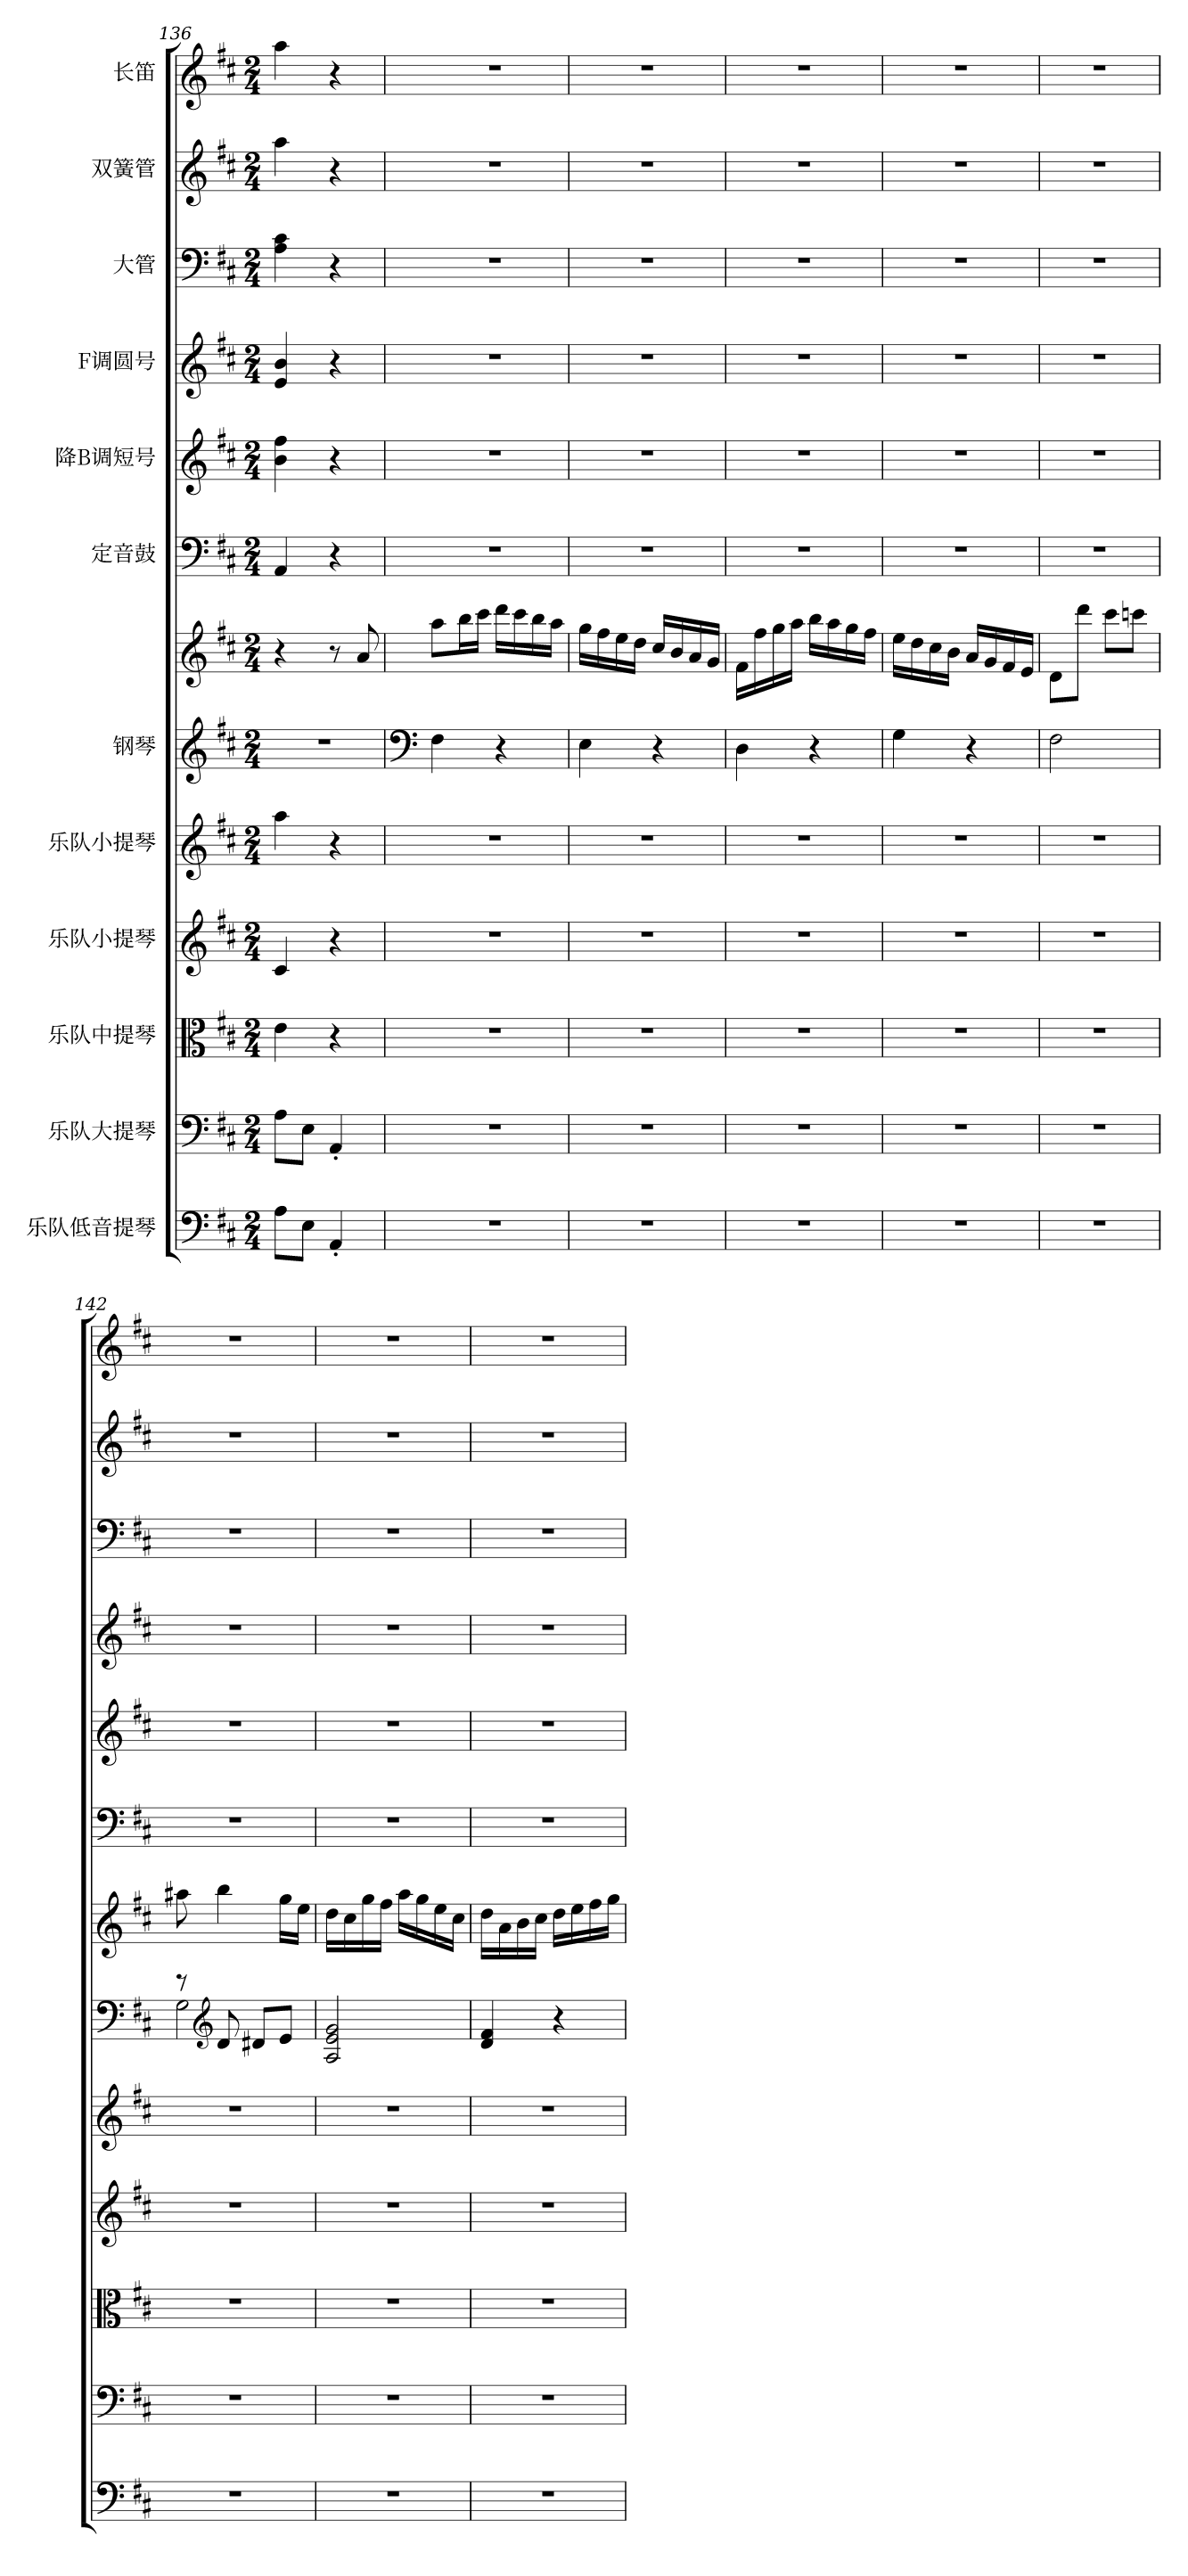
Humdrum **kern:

**kern	**kern	**kern	**kern	**kern	**kern	**kern	**kern	**kern	**kern	**kern	**kern	**kern
*part12	*part11	*part10	*part9	*part8	*part7	*part7	*part6	*part5	*part4	*part3	*part2	*part1
*staff13	*staff12	*staff11	*staff10	*staff9	*staff8	*staff7	*staff6	*staff5	*staff4	*staff3	*staff2	*staff1
*I"乐队低音提琴	*I"乐队大提琴	*I"乐队中提琴	*I"乐队小提琴	*I"乐队小提琴	*I"钢琴	*	*I"定音鼓	*I"降B调短号	*I"F调圆号	*I"大管	*I"双簧管	*I"长笛
*clefF4	*clefF4	*clefC3	*clefG2	*clefG2	*clefG2	*clefG2	*clefF4	*clefG2	*clefG2	*clefF4	*clefG2	*clefG2
*ITrd7c12	*	*	*	*	*	*	*	*ITrd1c2	*ITrd4c7	*	*	*
*k[f#c#]	*k[f#c#]	*k[f#c#]	*k[f#c#]	*k[f#c#]	*k[f#c#]	*k[f#c#]	*k[f#c#]	*k[]	*k[f#]	*k[f#c#]	*k[f#c#]	*k[f#c#]
*M2/4	*M2/4	*M2/4	*M2/4	*M2/4	*M2/4	*M2/4	*M2/4	*M2/4	*M2/4	*M2/4	*M2/4	*M2/4
=136	=136	=136	=136	=136	=136	=136	=136	=136	=136	=136	=136	=136
8AA\L	8A\L	4e\	4c#/	4aa\	2r	4r	4AA/	4a\ 4ee\	4A/ 4e/	4A\ 4c#\	4aa\	4aa\
8EE\J	8E\J	.	.	.	.	.	.	.	.	.	.	.
4AAA'/	4AA'/	4r	4r	4r	.	8r	4r	4r	4r	4r	4r	4r
.	.	.	.	.	.	8a/	.	.	.	.	.	.
=137	=137	=137	=137	=137	=137	=137	=137	=137	=137	=137	=137	=137
*	*	*	*	*	*clefF4	*	*	*	*	*	*	*
2r	2r	2r	2r	2r	4F#\	8aa\L	2r	2r	2r	2r	2r	2r
.	.	.	.	.	.	16bb\L	.	.	.	.	.	.
.	.	.	.	.	.	16ccc#\JJ	.	.	.	.	.	.
.	.	.	.	.	4r	16ddd\LL	.	.	.	.	.	.
.	.	.	.	.	.	16ccc#\	.	.	.	.	.	.
.	.	.	.	.	.	16bb\	.	.	.	.	.	.
.	.	.	.	.	.	16aa\JJ	.	.	.	.	.	.
!!LO:PB:g=z
=138	=138	=138	=138	=138	=138	=138	=138	=138	=138	=138	=138	=138
2r	2r	2r	2r	2r	4E\	16gg\LL	2r	2r	2r	2r	2r	2r
.	.	.	.	.	.	16ff#\	.	.	.	.	.	.
.	.	.	.	.	.	16ee\	.	.	.	.	.	.
.	.	.	.	.	.	16dd\JJ	.	.	.	.	.	.
.	.	.	.	.	4r	16cc#/LL	.	.	.	.	.	.
.	.	.	.	.	.	16b/	.	.	.	.	.	.
.	.	.	.	.	.	16a/	.	.	.	.	.	.
.	.	.	.	.	.	16g/JJ	.	.	.	.	.	.
=139	=139	=139	=139	=139	=139	=139	=139	=139	=139	=139	=139	=139
2r	2r	2r	2r	2r	4D\	16f#\LL	2r	2r	2r	2r	2r	2r
.	.	.	.	.	.	16ff#\	.	.	.	.	.	.
.	.	.	.	.	.	16gg\	.	.	.	.	.	.
.	.	.	.	.	.	16aa\JJ	.	.	.	.	.	.
.	.	.	.	.	4r	16bb\LL	.	.	.	.	.	.
.	.	.	.	.	.	16aa\	.	.	.	.	.	.
.	.	.	.	.	.	16gg\	.	.	.	.	.	.
.	.	.	.	.	.	16ff#\JJ	.	.	.	.	.	.
=140	=140	=140	=140	=140	=140	=140	=140	=140	=140	=140	=140	=140
2r	2r	2r	2r	2r	4G\	16ee\LL	2r	2r	2r	2r	2r	2r
.	.	.	.	.	.	16dd\	.	.	.	.	.	.
.	.	.	.	.	.	16cc#\	.	.	.	.	.	.
.	.	.	.	.	.	16b\JJ	.	.	.	.	.	.
.	.	.	.	.	4r	16a/LL	.	.	.	.	.	.
.	.	.	.	.	.	16g/	.	.	.	.	.	.
.	.	.	.	.	.	16f#/	.	.	.	.	.	.
.	.	.	.	.	.	16e/JJ	.	.	.	.	.	.
=141	=141	=141	=141	=141	=141	=141	=141	=141	=141	=141	=141	=141
2r	2r	2r	2r	2r	2F#\	8d\L	2r	2r	2r	2r	2r	2r
.	.	.	.	.	.	8ddd\J	.	.	.	.	.	.
.	.	.	.	.	.	8ccc#\L	.	.	.	.	.	.
.	.	.	.	.	.	8cccn\J	.	.	.	.	.	.
!!LO:PB:g=z
=142	=142	=142	=142	=142	=142	=142	=142	=142	=142	=142	=142	=142
*	*	*	*	*	*^	*	*	*	*	*	*	*
2r	2r	2r	2r	2r	8r	2G\	8aa#X\	2r	2r	2r	2r	2r	2r
*	*	*	*	*	*clefG2	*	*	*	*	*	*	*	*
.	.	.	.	.	8d/	.	4bb\	.	.	.	.	.	.
.	.	.	.	.	8d#X/L	.	.	.	.	.	.	.	.
.	.	.	.	.	8e/J	.	16gg\LL	.	.	.	.	.	.
.	.	.	.	.	.	.	16ee\JJ	.	.	.	.	.	.
*	*	*	*	*	*v	*v	*	*	*	*	*	*	*
=143	=143	=143	=143	=143	=143	=143	=143	=143	=143	=143	=143	=143
2r	2r	2r	2r	2r	2A/ 2e/ 2g/	16dd\LL	2r	2r	2r	2r	2r	2r
.	.	.	.	.	.	16cc#\	.	.	.	.	.	.
.	.	.	.	.	.	16gg\	.	.	.	.	.	.
.	.	.	.	.	.	16ff#\JJ	.	.	.	.	.	.
.	.	.	.	.	.	16aa\LL	.	.	.	.	.	.
.	.	.	.	.	.	16gg\	.	.	.	.	.	.
.	.	.	.	.	.	16ee\	.	.	.	.	.	.
.	.	.	.	.	.	16cc#\JJ	.	.	.	.	.	.
=144	=144	=144	=144	=144	=144	=144	=144	=144	=144	=144	=144	=144
2r	2r	2r	2r	2r	4d/ 4f#/	16dd\LL	2r	2r	2r	2r	2r	2r
.	.	.	.	.	.	16a\	.	.	.	.	.	.
.	.	.	.	.	.	16b\	.	.	.	.	.	.
.	.	.	.	.	.	16cc#\JJ	.	.	.	.	.	.
.	.	.	.	.	4r	16dd\LL	.	.	.	.	.	.
.	.	.	.	.	.	16ee\	.	.	.	.	.	.
.	.	.	.	.	.	16ff#\	.	.	.	.	.	.
.	.	.	.	.	.	16gg\JJ	.	.	.	.	.	.
=	=	=	=	=	=	=	=	=	=	=	=	=
*-	*-	*-	*-	*-	*-	*-	*-	*-	*-	*-	*-	*-
